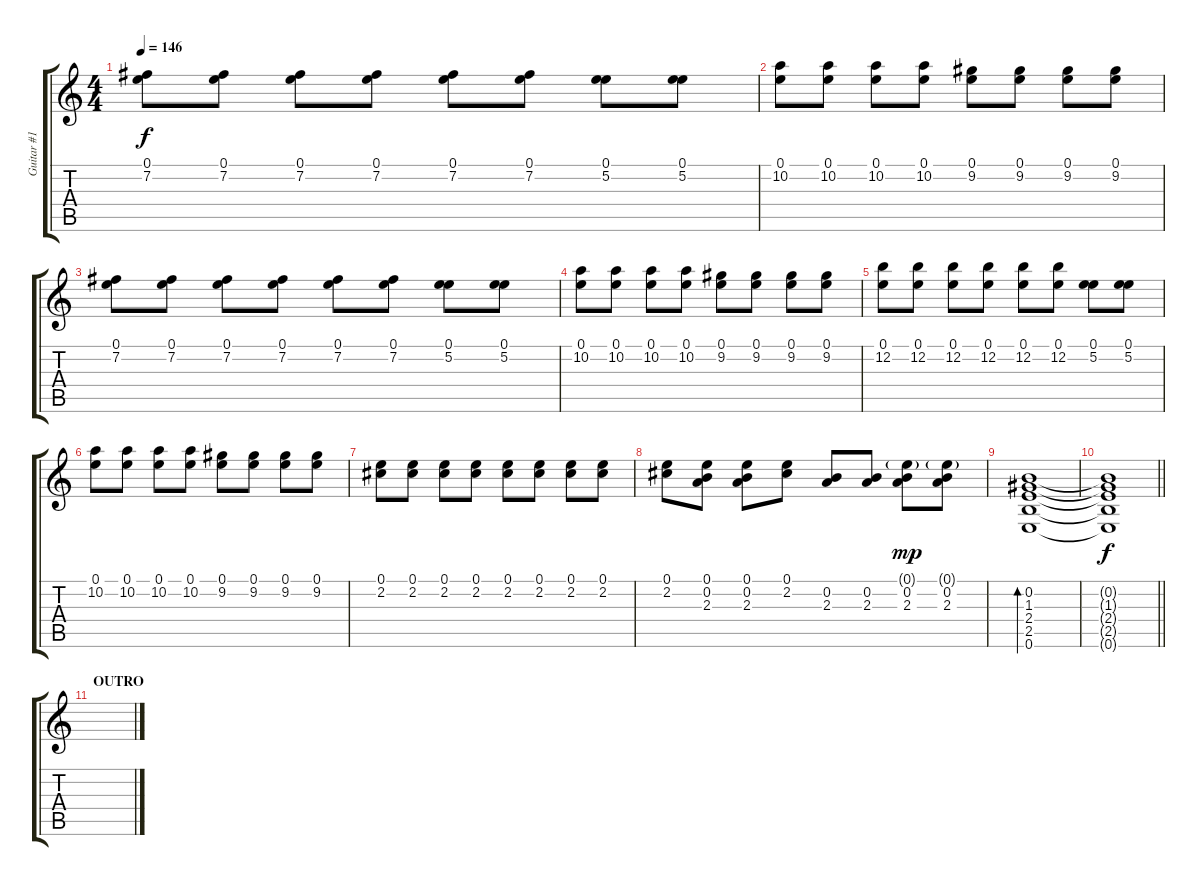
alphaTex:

\track ("Guitar #1" "Guitar #1") {instrument distortionguitar}
\staff {score tabs}
\tuning (E4 B3 G3 D3 A2 E2) {hide}
\ts (4 4)
\tempo 146
\clef g2
\ks c
(0.1 7.2).8{dy f} (0.1 7.2).8 (0.1 7.2).8 (0.1 7.2).8 (0.1 7.2).8 (0.1 7.2).8 (0.1 5.2).8 (0.1 5.2).8 |
(0.1 10.2).8 (0.1 10.2).8 (0.1 10.2).8 (0.1 10.2).8 (0.1 9.2).8 (0.1 9.2).8 (0.1 9.2).8 (0.1 9.2).8 |
(0.1 7.2).8 (0.1 7.2).8 (0.1 7.2).8 (0.1 7.2).8 (0.1 7.2).8 (0.1 7.2).8 (0.1 5.2).8 (0.1 5.2).8 |
(0.1 10.2).8 (0.1 10.2).8 (0.1 10.2).8 (0.1 10.2).8 (0.1 9.2).8 (0.1 9.2).8 (0.1 9.2).8 (0.1 9.2).8 |
(0.1 12.2).8 (0.1 12.2).8 (0.1 12.2).8 (0.1 12.2).8 (0.1 12.2).8 (0.1 12.2).8 (0.1 5.2).8 (0.1 5.2).8 |
(0.1 10.2).8 (0.1 10.2).8 (0.1 10.2).8 (0.1 10.2).8 (0.1 9.2).8 (0.1 9.2).8 (0.1 9.2).8 (0.1 9.2).8 |
(0.1 2.2).8 (0.1 2.2).8 (0.1 2.2).8 (0.1 2.2).8 (0.1 2.2).8 (0.1 2.2).8 (0.1 2.2).8 (0.1 2.2).8 |
(0.1 2.2).8 (0.1 0.2 2.3).8 (0.1 0.2 2.3).8 (0.1 2.2).8 (0.2 2.3).8 (0.2 2.3).8 (0.1{g} 0.2 2.3).8{dy mp} (0.1{g} 0.2 2.3).8 |
(0.2 1.3 2.4 2.5 0.6).1{bd 120} |
\barLineRight lightlight
(0.2{t} 1.3{t} 2.4{t} 2.5{t} 0.6{t}).1{dy f} |
\section ("" "OUTRO")
